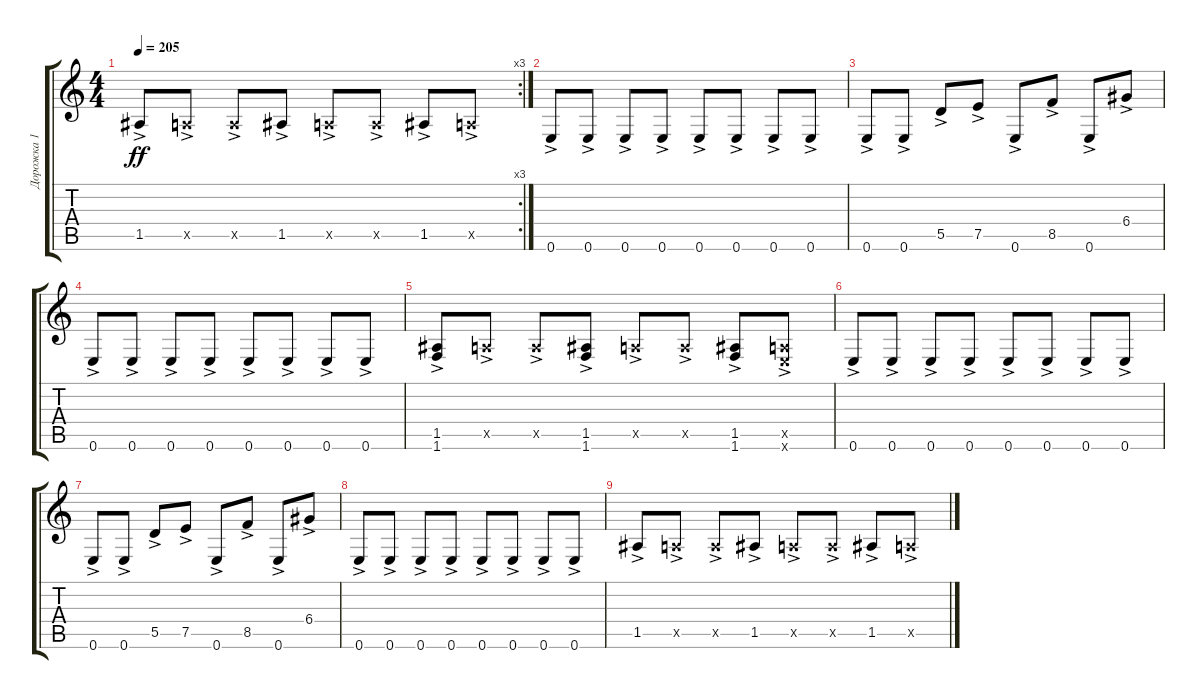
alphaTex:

\track ("Дорожка 1" "Дорожка 1") {instrument distortionguitar}
\staff {score tabs}
\tuning (E4 B3 G3 D3 A2 E2) {hide}
\rc 3
\ts (4 4)
\tempo 205
\clef g2
\ks c
1.5{ac}.8{dy ff} 0.5{ac x}.8 0.5{ac x}.8 1.5{ac}.8 0.5{ac x}.8 0.5{ac x}.8 1.5{ac}.8 0.5{ac x}.8 |
0.6{ac}.8{volume 15} 0.6{ac}.8 0.6{ac}.8 0.6{ac}.8 0.6{ac}.8 0.6{ac}.8 0.6{ac}.8 0.6{ac}.8 |
0.6{ac}.8 0.6{ac}.8{volume 14} 5.5{ac}.8 7.5{ac}.8 0.6{ac}.8 8.5{ac}.8 0.6{ac}.8 6.4{ac}.8 |
0.6{ac}.8 0.6{ac}.8 0.6{ac}.8{volume 13} 0.6{ac}.8 0.6{ac}.8 0.6{ac}.8 0.6{ac}.8 0.6{ac}.8 |
(1.5{ac} 1.6{ac}).8{volume 11} 0.5{ac x}.8 0.5{ac x}.8 (1.5{ac} 1.6{ac}).8 0.5{ac x}.8 0.5{ac x}.8 (1.5{ac} 1.6{ac}).8 (0.5{ac x} 0.6{ac x}).8 |
0.6{ac}.8 0.6{ac}.8 0.6{ac}.8 0.6{ac}.8 0.6{ac}.8 0.6{ac}.8{volume 8} 0.6{ac}.8 0.6{ac}.8 |
0.6{ac}.8 0.6{ac}.8 5.5{ac}.8 7.5{ac}.8 0.6{ac}.8 8.5{ac}.8{volume 7} 0.6{ac}.8 6.4{ac}.8 |
0.6{ac}.8 0.6{ac}.8 0.6{ac}.8 0.6{ac}.8 0.6{ac}.8 0.6{ac}.8 0.6{ac}.8 0.6{ac}.8 |
1.5{ac}.8 0.5{ac x}.8 0.5{ac x}.8 1.5{ac}.8 0.5{ac x}.8 0.5{ac x}.8 1.5{ac}.8 0.5{ac x}.8
